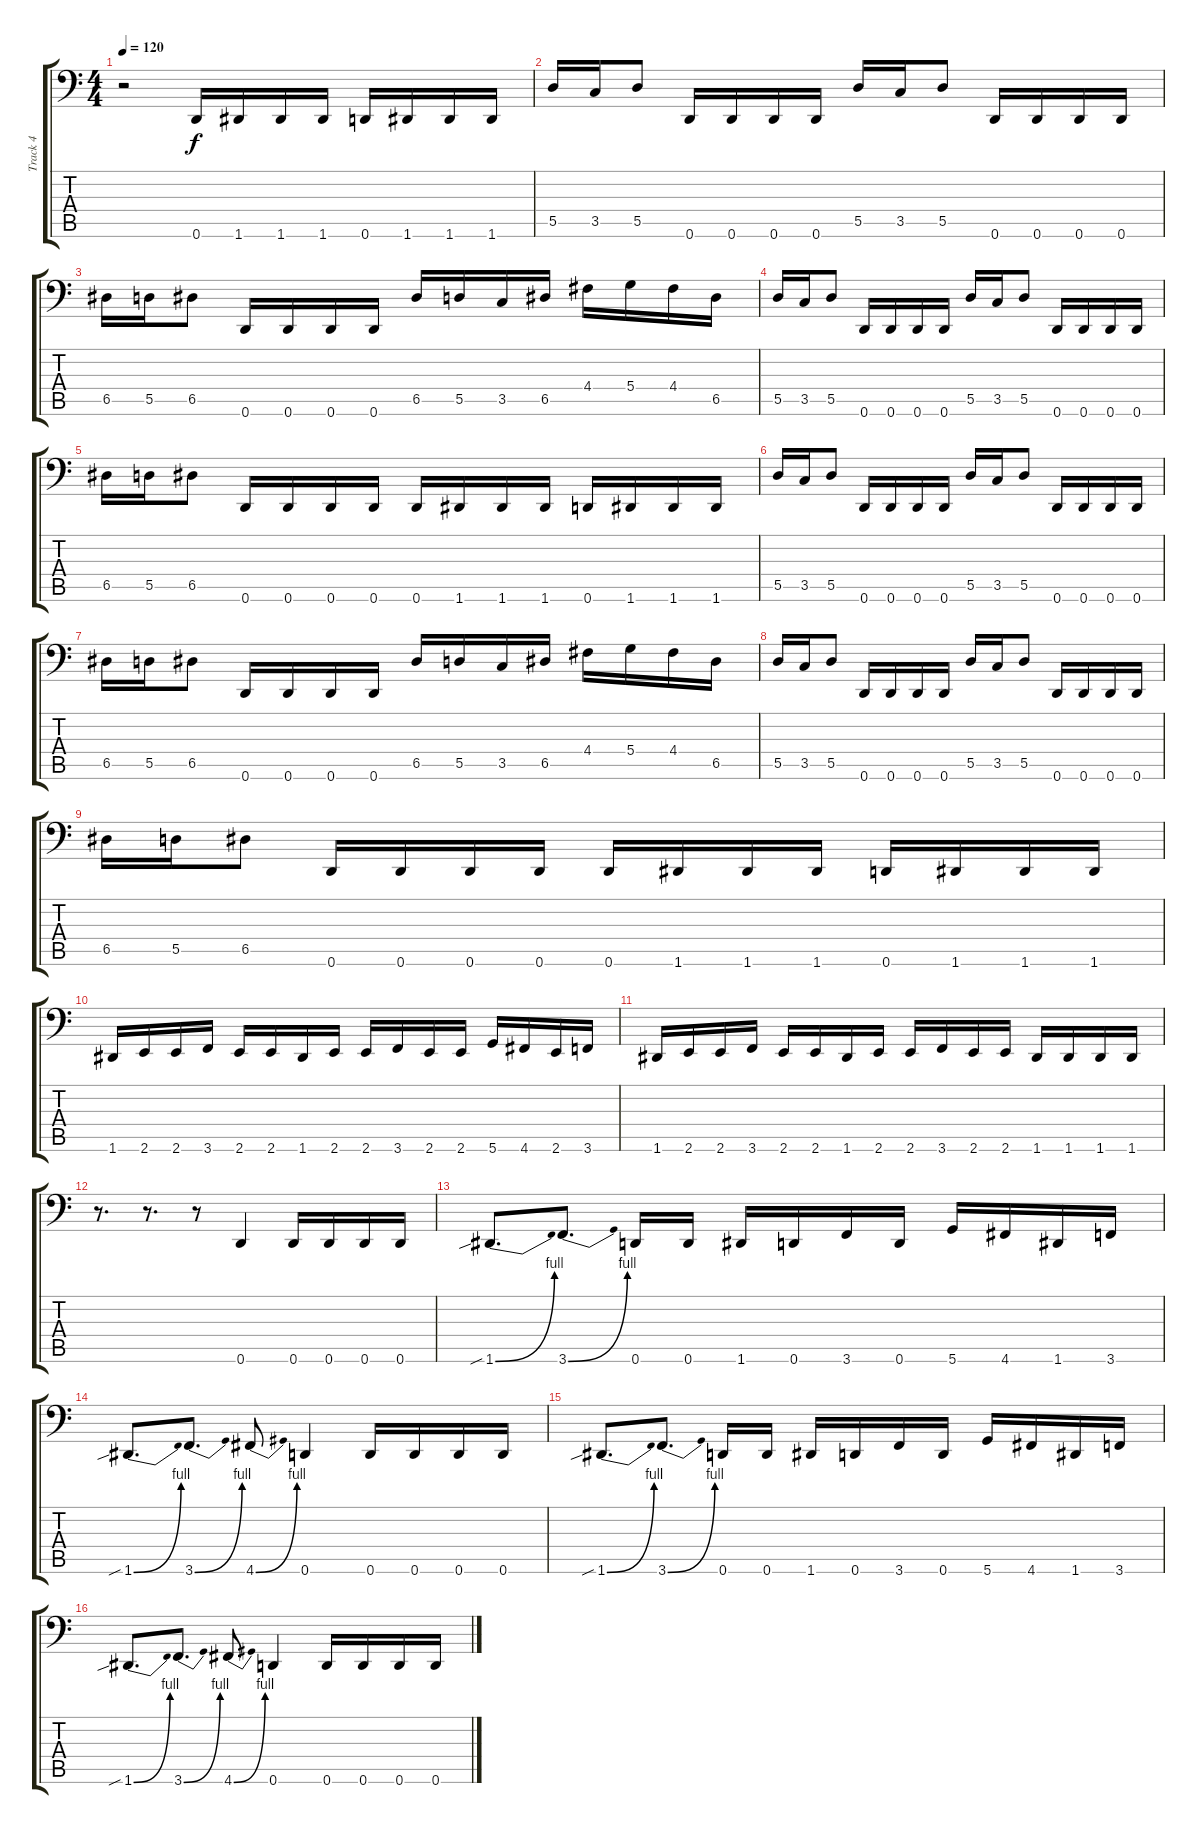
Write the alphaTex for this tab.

\track ("Track 4" "Track 4") {instrument electricbasspick}
\staff {score tabs}
\tuning (E3 B2 G2 D2 A1 D1) {hide}
\ts (4 4)
\tempo 120
\clef f4
\ks c
r.2{dy f} 0.6.16 1.6.16 1.6.16 1.6.16 0.6.16 1.6.16 1.6.16 1.6.16 |
5.5.16 3.5.16 5.5.8 0.6.16 0.6.16 0.6.16 0.6.16 5.5.16 3.5.16 5.5.8 0.6.16 0.6.16 0.6.16 0.6.16 |
6.5.16 5.5.16 6.5.8 0.6.16 0.6.16 0.6.16 0.6.16 6.5.16 5.5.16 3.5.16 6.5.16 4.4.16 5.4.16 4.4.16 6.5.16 |
5.5.16 3.5.16 5.5.8 0.6.16 0.6.16 0.6.16 0.6.16 5.5.16 3.5.16 5.5.8 0.6.16 0.6.16 0.6.16 0.6.16 |
6.5.16 5.5.16 6.5.8 0.6.16 0.6.16 0.6.16 0.6.16 0.6.16 1.6.16 1.6.16 1.6.16 0.6.16 1.6.16 1.6.16 1.6.16 |
5.5.16 3.5.16 5.5.8 0.6.16 0.6.16 0.6.16 0.6.16 5.5.16 3.5.16 5.5.8 0.6.16 0.6.16 0.6.16 0.6.16 |
6.5.16 5.5.16 6.5.8 0.6.16 0.6.16 0.6.16 0.6.16 6.5.16 5.5.16 3.5.16 6.5.16 4.4.16 5.4.16 4.4.16 6.5.16 |
5.5.16 3.5.16 5.5.8 0.6.16 0.6.16 0.6.16 0.6.16 5.5.16 3.5.16 5.5.8 0.6.16 0.6.16 0.6.16 0.6.16 |
6.5.16 5.5.16 6.5.8 0.6.16 0.6.16 0.6.16 0.6.16 0.6.16 1.6.16 1.6.16 1.6.16 0.6.16 1.6.16 1.6.16 1.6.16 |
1.6.16 2.6.16 2.6.16 3.6.16 2.6.16 2.6.16 1.6.16 2.6.16 2.6.16 3.6.16 2.6.16 2.6.16 5.6.16 4.6.16 2.6.16 3.6.16 |
1.6.16 2.6.16 2.6.16 3.6.16 2.6.16 2.6.16 1.6.16 2.6.16 2.6.16 3.6.16 2.6.16 2.6.16 1.6.16 1.6.16 1.6.16 1.6.16 |
r.8{d} r.8{d} r.8 0.6.4 0.6.16 0.6.16 0.6.16 0.6.16 |
1.6{be (bend 0 0 60 4) sib}.8{d} 3.6{be (bend 0 0 60 4)}.8{d} 0.6.16 0.6.16 1.6.16 0.6.16 3.6.16 0.6.16 5.6.16 4.6.16 1.6.16 3.6.16 |
1.6{be (bend 0 0 60 4) sib}.8{d} 3.6{be (bend 0 0 60 4)}.8{d} 4.6{be (bend 0 0 60 4)}.8 0.6.4 0.6.16 0.6.16 0.6.16 0.6.16 |
1.6{be (bend 0 0 60 4) sib}.8{d} 3.6{be (bend 0 0 60 4)}.8{d} 0.6.16 0.6.16 1.6.16 0.6.16 3.6.16 0.6.16 5.6.16 4.6.16 1.6.16 3.6.16 |
1.6{be (bend 0 0 60 4) sib}.8{d} 3.6{be (bend 0 0 60 4)}.8{d} 4.6{be (bend 0 0 60 4)}.8 0.6.4 0.6.16 0.6.16 0.6.16 0.6.16
